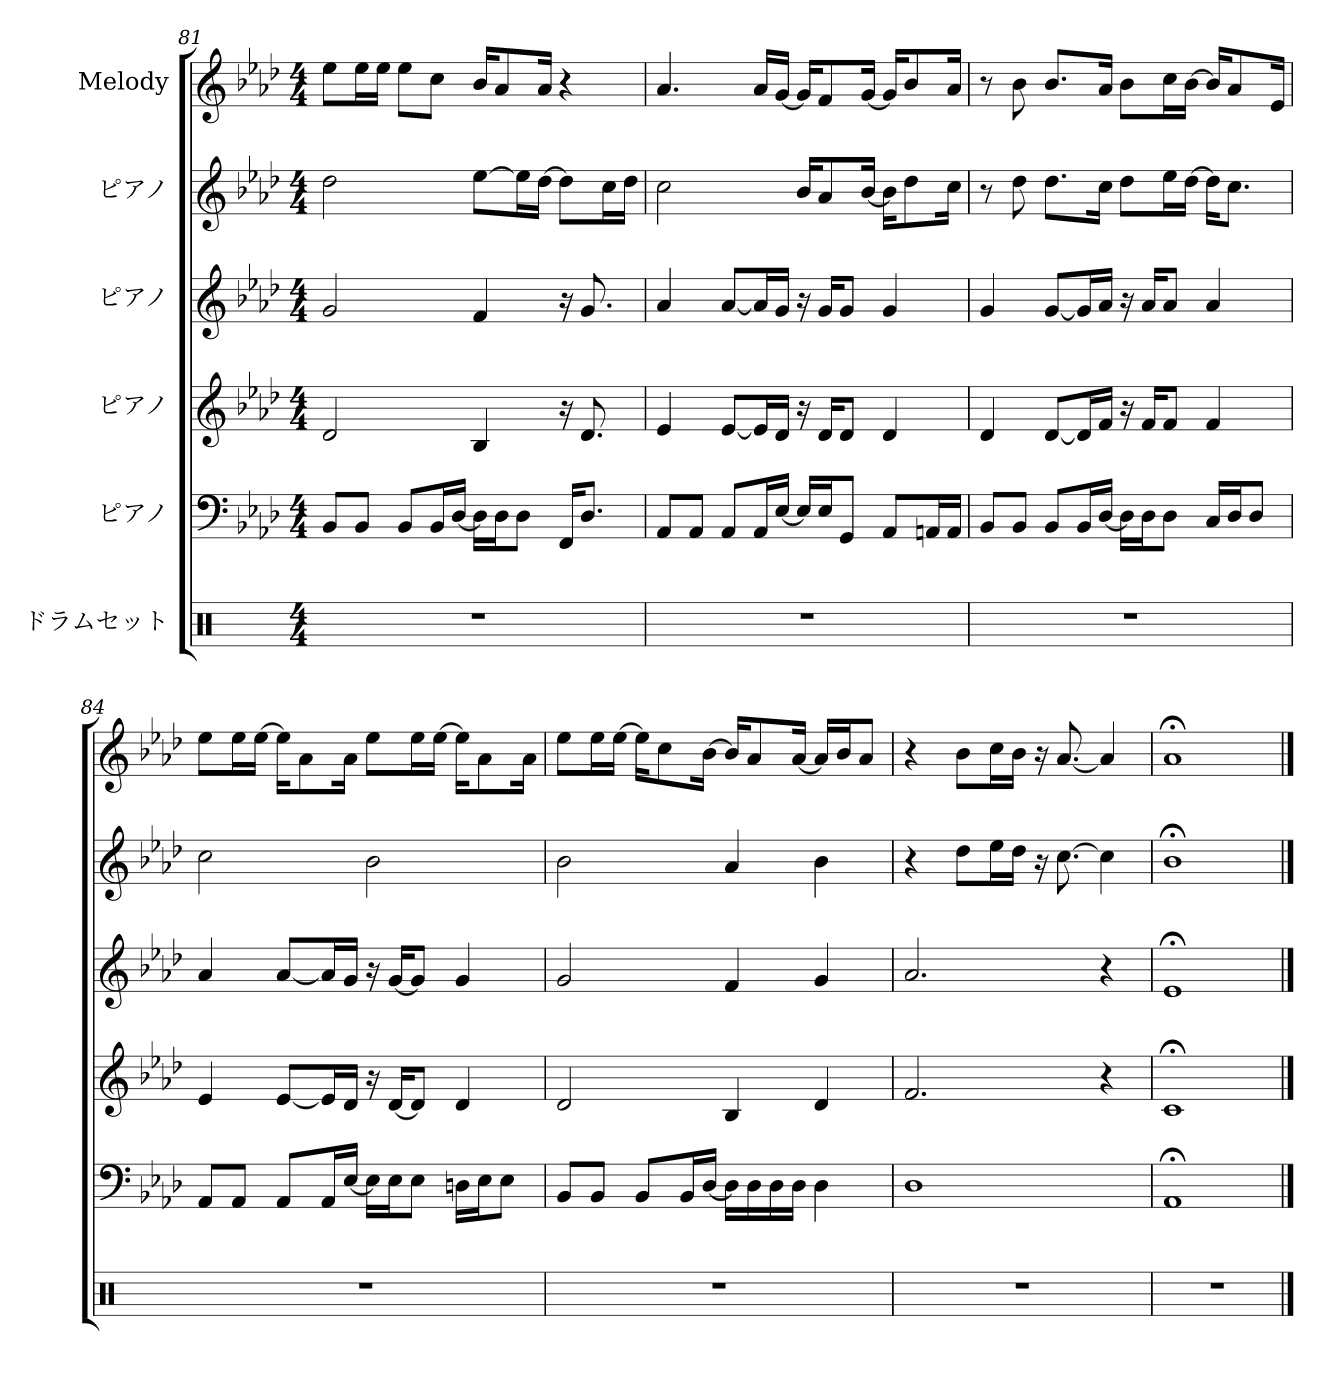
**kern	**kern	**kern	**kern	**kern	**kern
*part6	*part5	*part4	*part3	*part2	*part1
*staff6	*staff5	*staff4	*staff3	*staff2	*staff1
*I"ドラムセット	*I"ピアノ	*I"ピアノ	*I"ピアノ	*I"ピアノ	*I"Melody
*clefX	*clefF4	*clefG2	*clefG2	*clefG2	*clefG2
*k[]	*k[b-e-a-d-]	*k[b-e-a-d-]	*k[b-e-a-d-]	*k[b-e-a-d-]	*k[b-e-a-d-]
*M4/4	*M4/4	*M4/4	*M4/4	*M4/4	*M4/4
=81	=81	=81	=81	=81	=81
1r	8BB-L	2d-	2g	2dd-	8ee-L
.	8BB-J	.	.	.	16ee-L
.	.	.	.	.	16ee-JJ
.	8BB-L	.	.	.	8ee-L
.	16BB-L	.	.	.	8ccJ
.	[16D-JJ	.	.	.	.
.	16D-LL]	4B-	4f	[8ee-L	16b-KL
.	16D-J	.	.	.	8a-
.	8D-J	.	.	16ee-L]	.
.	.	.	.	[16dd-JJ	16a-Jk
.	16FFKL	16r	16r	8dd-L]	4r
.	8.D-J	8.d-	8.g	.	.
.	.	.	.	16ccL	.
.	.	.	.	16dd-JJ	.
=82	=82	=82	=82	=82	=82
1r	8AA-L	4e-	4a-	2cc	4.a-
.	8AA-J	.	.	.	.
.	8AA-L	[8e-L	[8a-L	.	.
.	16AA-L	16e-L]	16a-L]	.	16a-LL
.	[16E-JJ	16d-JJ	16gJJ	.	[16gJJ
.	16E-LL]	16r	16r	16b-KL	16gKL]
.	16E-J	16d-KL	16gKL	8a-	8f
.	8GGJ	8d-J	8gJ	.	.
.	.	.	.	[16b-Jk	[16gJk
.	8AA-L	4d-	4g	16b-KL]	16gKL]
.	.	.	.	8dd-	8b-
.	16AAnL	.	.	.	.
.	16AAJJ	.	.	16ccJk	16a-Jk
=83	=83	=83	=83	=83	=83
1r	8BB-L	4d-	4g	8r	8r
.	8BB-J	.	.	8dd-	8b-
.	8BB-L	[8d-L	[8gL	8.dd-L	8.b-L
.	16BB-L	16d-L]	16gL]	.	.
.	[16D-JJ	16fJJ	16a-JJ	16ccJk	16a-Jk
.	16D-LL]	16r	16r	8dd-L	8b-L
.	16D-J	16fKL	16a-KL	.	.
.	8D-J	8fJ	8a-J	16ee-L	16ccL
.	.	.	.	[16dd-JJ	[16b-JJ
.	16CLL	4f	4a-	16dd-KL]	16b-KL]
.	16D-J	.	.	8.ccJ	8a-
.	8D-J	.	.	.	.
.	.	.	.	.	16e-Jk
=84	=84	=84	=84	=84	=84
1r	8AA-L	4e-	4a-	2cc	8ee-L
.	8AA-J	.	.	.	16ee-L
.	.	.	.	.	[16ee-JJ
.	8AA-L	[8e-L	[8a-L	.	16ee-KL]
.	.	.	.	.	8a-
.	16AA-L	16e-L]	16a-L]	.	.
.	[16E-JJ	16d-JJ	16gJJ	.	16a-Jk
.	16E-LL]	16r	16r	2b-	8ee-L
.	16E-J	[16d-KL	[16gKL	.	.
.	8E-J	8d-J]	8gJ]	.	16ee-L
.	.	.	.	.	[16ee-JJ
.	16DnLL	4d-	4g	.	16ee-KL]
.	16E-J	.	.	.	8a-
.	8E-J	.	.	.	.
.	.	.	.	.	16a-Jk
=85	=85	=85	=85	=85	=85
1r	8BB-L	2d-	2g	2b-	8ee-L
.	8BB-J	.	.	.	16ee-L
.	.	.	.	.	[16ee-JJ
.	8BB-L	.	.	.	16ee-KL]
.	.	.	.	.	8cc
.	16BB-L	.	.	.	.
.	[16D-JJ	.	.	.	[16b-Jk
.	16D-LL]	4B-	4f	4a-	16b-KL]
.	16D-	.	.	.	8a-
.	16D-	.	.	.	.
.	16D-JJ	.	.	.	[16a-Jk
.	4D-	4d-	4g	4b-	16a-LL]
.	.	.	.	.	16b-J
.	.	.	.	.	8a-J
=86	=86	=86	=86	=86	=86
1r	1D-	2.f	2.a-	4r	4r
.	.	.	.	8dd-L	8b-L
.	.	.	.	16ee-L	16ccL
.	.	.	.	16dd-JJ	16b-JJ
.	.	.	.	16r	16r
.	.	.	.	[8.cc	[8.a-
.	.	4r	4r	4cc]	4a-]
=87	=87	=87	=87	=87	=87
1r	1AA-;<	1c;<	1e-;<	1b-;<	1a-;<
==	==	==	==	==	==
*-	*-	*-	*-	*-	*-
